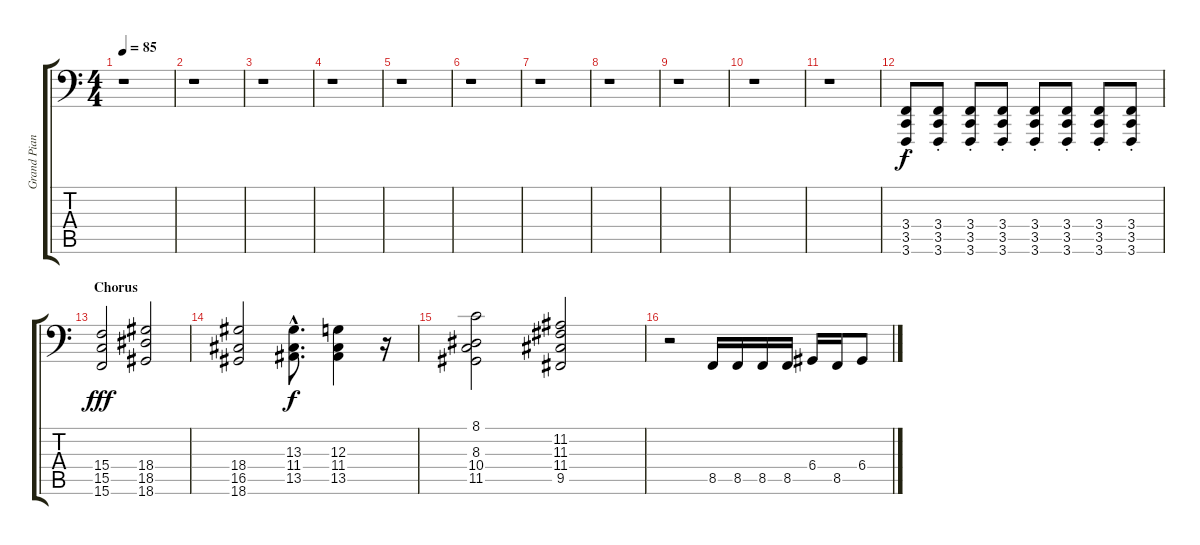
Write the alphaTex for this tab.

\track ("Grand Piano (L. Hand)" "Grand Pian") {instrument acousticgrandpiano}
\staff {score tabs}
\tuning (E3 B2 G2 D2 A1 D1) {hide}
\ts (4 4)
\tempo 85
\clef f4
\ks c
r.1{dy f} |
r.1 |
r.1 |
r.1 |
r.1 |
r.1 |
r.1 |
r.1 |
r.1 |
r.1 |
r.1 |
(3.4{st} 3.5{st} 3.6{st}).8 (3.4{st} 3.5{st} 3.6{st}).8 (3.4{st} 3.5{st} 3.6{st}).8 (3.4{st} 3.5{st} 3.6{st}).8 (3.4{st} 3.5{st} 3.6{st}).8 (3.4{st} 3.5{st} 3.6{st}).8 (3.4{st} 3.5{st} 3.6{st}).8 (3.4{st} 3.5{st} 3.6{st}).8 |
\section ("" "Chorus")
(15.4 15.5 15.6).2{dy fff} (18.4 18.5 18.6).2 |
(18.4 16.5 18.6).2 (13.3{hac} 11.4{hac} 13.5{hac}).8{d dy f} (12.3 11.4 13.5).4 r.16 |
(8.1 8.3 10.4 11.5).2 (11.2 11.3 11.4 9.5).2 |
r.2 8.5.16 8.5.16 8.5.16 8.5.16 6.4.16 8.5.16 6.4.8
